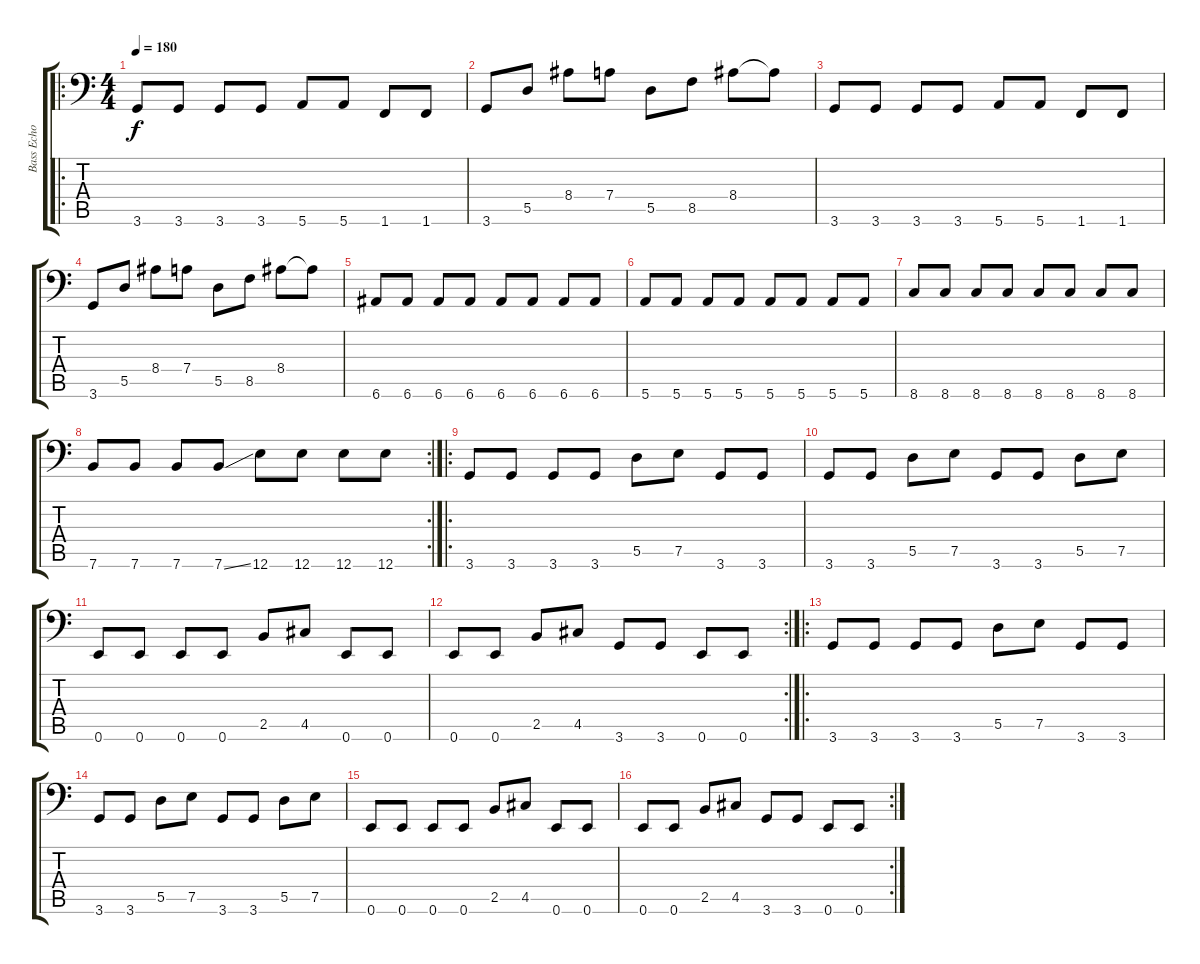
\track ("Bass Echo" "Bass Echo") {instrument electricbasspick}
\staff {score tabs}
\tuning (E3 B2 G2 D2 A1 E1) {hide}
\ro
\ts (4 4)
\tempo 180
\clef f4
\ks c
3.6.8{dy f} 3.6.8 3.6.8 3.6.8 5.6.8 5.6.8 1.6.8 1.6.8 |
3.6.8 5.5.8 8.4.8 7.4.8 5.5.8 8.5.8 8.4.8 8.4{t}.8 |
3.6.8 3.6.8 3.6.8 3.6.8 5.6.8 5.6.8 1.6.8 1.6.8 |
3.6.8 5.5.8 8.4.8 7.4.8 5.5.8 8.5.8 8.4.8 8.4{t}.8 |
6.6.8 6.6.8 6.6.8 6.6.8 6.6.8 6.6.8 6.6.8 6.6.8 |
5.6.8 5.6.8 5.6.8 5.6.8 5.6.8 5.6.8 5.6.8 5.6.8 |
8.6.8 8.6.8 8.6.8 8.6.8 8.6.8 8.6.8 8.6.8 8.6.8 |
\rc 2
7.6.8 7.6.8 7.6.8 7.6{ss}.8 12.6.8 12.6.8 12.6.8 12.6.8 |
\ro
3.6.8 3.6.8 3.6.8 3.6.8 5.5.8 7.5.8 3.6.8 3.6.8 |
3.6.8 3.6.8 5.5.8 7.5.8 3.6.8 3.6.8 5.5.8 7.5.8 |
0.6.8 0.6.8 0.6.8 0.6.8 2.5.8 4.5.8 0.6.8 0.6.8 |
\rc 2
0.6.8 0.6.8 2.5.8 4.5.8 3.6.8 3.6.8 0.6.8 0.6.8 |
\ro
3.6.8 3.6.8 3.6.8 3.6.8 5.5.8 7.5.8 3.6.8 3.6.8 |
3.6.8 3.6.8 5.5.8 7.5.8 3.6.8 3.6.8 5.5.8 7.5.8 |
0.6.8 0.6.8 0.6.8 0.6.8 2.5.8 4.5.8 0.6.8 0.6.8 |
\rc 2
0.6.8 0.6.8 2.5.8 4.5.8 3.6.8 3.6.8 0.6.8 0.6.8
